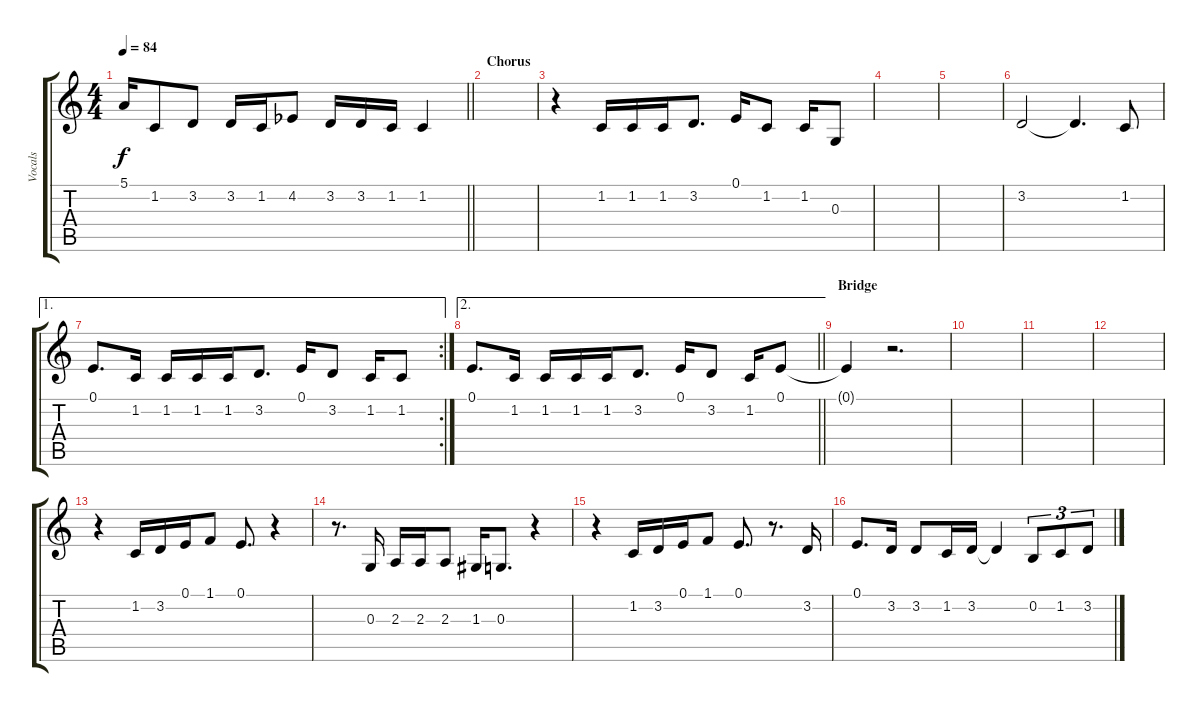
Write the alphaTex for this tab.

\track ("Vocals" "Vocals") {instrument oboe}
\staff {score tabs}
\tuning (E4 B3 G3 D3 A2 E2) {hide}
\ts (4 4)
\tempo 84
\clef g2
\barLineRight lightlight
\ks c
5.1.16{dy f} 1.2.8 3.2.8 3.2.16 1.2.16 4.2{acc b}.8 3.2.16 3.2.16 1.2.16 1.2.4 |
\section ("" "Chorus")
|
r.4 1.2.16 1.2.16 1.2.16 3.2.8{d} 0.1.16 1.2.8 1.2.16 0.3.8 |
|
|
3.2.2 3.2{t}.4{d} 1.2.8 |
\ae 1
\rc 2
0.1.8{d} 1.2.16 1.2.16 1.2.16 1.2.16 3.2.8{d} 0.1.16 3.2.8 1.2.16 1.2.8 |
\ae 2
\barLineRight lightlight
0.1.8{d} 1.2.16 1.2.16 1.2.16 1.2.16 3.2.8{d} 0.1.16 3.2.8 1.2.16 0.1.8 |
\section ("" "Bridge")
0.1{t}.4 r.2{d} |
|
|
|
r.4 1.2.16 3.2.16 0.1.16 1.1.8 0.1.8{d} r.4 |
r.8{d} 0.3.16 2.3.16 2.3.16 2.3.8 1.3.16 0.3.8{d} r.4 |
r.4 1.2.16 3.2.16 0.1.16 1.1.8 0.1.8{d} r.8{d} 3.2.16 |
0.1.8{d} 3.2.16 3.2.8 1.2.16 3.2.16 3.2{t}.4 0.2.8{tu (3 2)} 1.2.8{tu (3 2)} 3.2.8{tu (3 2)}
